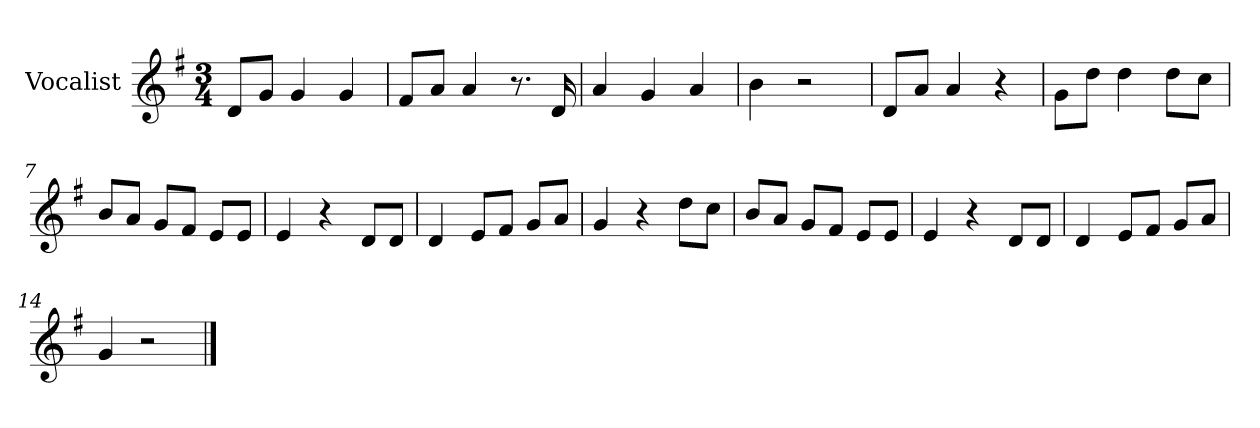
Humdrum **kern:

**kern
*part1
*staff1
*I"Vocalist
*k[f#]
*G:
*M3/4
=1
8dL
8gJ
4g
4g
=2
8f#L
8aJ
4a
8.r
16d
=3
4a
4g
4a
=4
4b
2r
=5
8dL
8aJ
4a
4r
=6
8gL
8ddJ
4dd
8ddL
8ccJ
=7
8bL
8aJ
8gL
8f#J
8eL
8eJ
=8
4e
4r
8dL
8dJ
=9
4d
8eL
8f#J
8gL
8aJ
=10
4g
4r
8ddL
8ccJ
=11
8bL
8aJ
8gL
8f#J
8eL
8eJ
=12
4e
4r
8dL
8dJ
=13
4d
8eL
8f#J
8gL
8aJ
=14
4g
2r
==
*-
